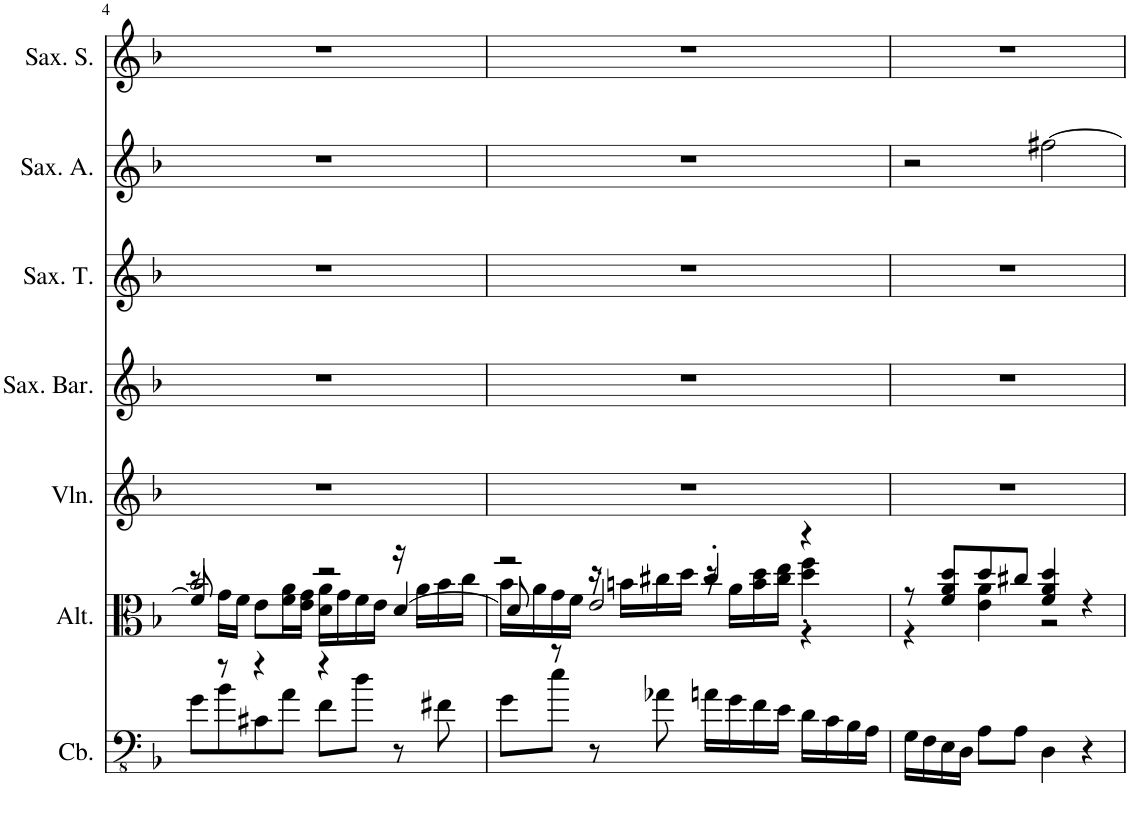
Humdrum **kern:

**kern	**kern	**kern	**kern	**kern	**kern	**kern
*part7	*part6	*part5	*part4	*part3	*part2	*part1
*staff7	*staff6	*staff5	*staff4	*staff3	*staff2	*staff1
*I"Contrebasse, Contrabass Accomp	*I"Alto, Viola Accomp	*I"Violon, Violin Accomp	*I"Saxophone Baryton, Baritone Sax	*I"Saxophone Ténor, Tenor Sax	*I"Saxophone Alto, Alto Sax	*I"Saxophone Soprano, Soprano Sax
*I'Cb.	*I'Alt.	*I'Vln.	*I'Sax. Bar.	*I'Sax. T.	*I'Sax. A.	*I'Sax. S.
!!LO:PB:g=z
*clefFv4	*clefC3	*clefG2	*clefG2	*clefG2	*clefG2	*clefG2
*Trd7c12	*	*	*Trd12c21	*Trd8c14	*Trd5c9	*Trd1c2
*k[b-]	*k[b-]	*k[b-]	*k[b-]	*k[b-]	*k[b-]	*k[b-]
*M4/4	*M4/4	*M4/4	*M4/4	*M4/4	*M4/4	*M4/4
=4	=4	=4	=4	=4	=4	=4
*	*^	*	*	*	*	*
*	*	*^	*	*	*	*	*
8G\L	2b-/	8r	8f/]	1r	1r	1r	1r	1r
8B-\	.	16g\LL	8r	.	.	.	.	.
.	.	16f\JJ	.	.	.	.	.	.
8C#X\	.	8e\L	4r	.	.	.	.	.
8A\J	.	16f\ 16a\L	.	.	.	.	.	.
.	.	16e\ 16g\JJ	.	.	.	.	.	.
8F\L	2r	16d\ 16a\LL	4r	.	.	.	.	.
.	.	16g\	.	.	.	.	.	.
8d\J	.	16f\	.	.	.	.	.	.
.	.	16e\JJ	.	.	.	.	.	.
8r	.	16r	[4d/	.	.	.	.	.
.	.	16a\LL	.	.	.	.	.	.
8F#X\	.	16b-\	.	.	.	.	.	.
.	.	16cc\JJ	.	.	.	.	.	.
=5	=5	=5	=5	=5	=5	=5	=5	=5
8G\L	2r	16b-\LL	8d/]	1r	1r	1r	1r	1r
.	.	16a\	.	.	.	.	.	.
8e\J	.	16g\	8r	.	.	.	.	.
.	.	16f\JJ	.	.	.	.	.	.
8r	.	16r	2e'/	.	.	.	.	.
.	.	16bn\LL	.	.	.	.	.	.
8A-X\	.	16cc#X\	.	.	.	.	.	.
.	.	16dd\JJ	.	.	.	.	.	.
16An\LL	4cc#'/	16r	.	.	.	.	.	.
16G\	.	16a\LL	.	.	.	.	.	.
16F\	.	16b\ 16dd\	.	.	.	.	.	.
16E\JJ	.	16cc#\ 16ee\JJ	.	.	.	.	.	.
16D\LL	4r	4dd\' 4ff\'	4r	.	.	.	.	.
16C\	.	.	.	.	.	.	.	.
16BB-\	.	.	.	.	.	.	.	.
16AA\JJ	.	.	.	.	.	.	.	.
*	*	*v	*v	*	*	*	*	*
=6	=6	=6	=6	=6	=6	=6	=6
16GG\LL	8r	4r	1r	1r	1r	2r	1r
16FF\	.	.	.	.	.	.	.
16EE\	8f/ 8a/ 8dd/L	.	.	.	.	.	.
16DD\JJ	.	.	.	.	.	.	.
8AA\L	8dd/	4e\ 4a\	.	.	.	.	.
8AA\J	8cc#X/J	.	.	.	.	.	.
4DD\	4f/ 4a/ 4dd/	2r	.	.	.	[2ff#X\	.
4r	4r	.	.	.	.	.	.
*	*v	*v	*	*	*	*	*
=	=	=	=	=	=	=
*-	*-	*-	*-	*-	*-	*-
